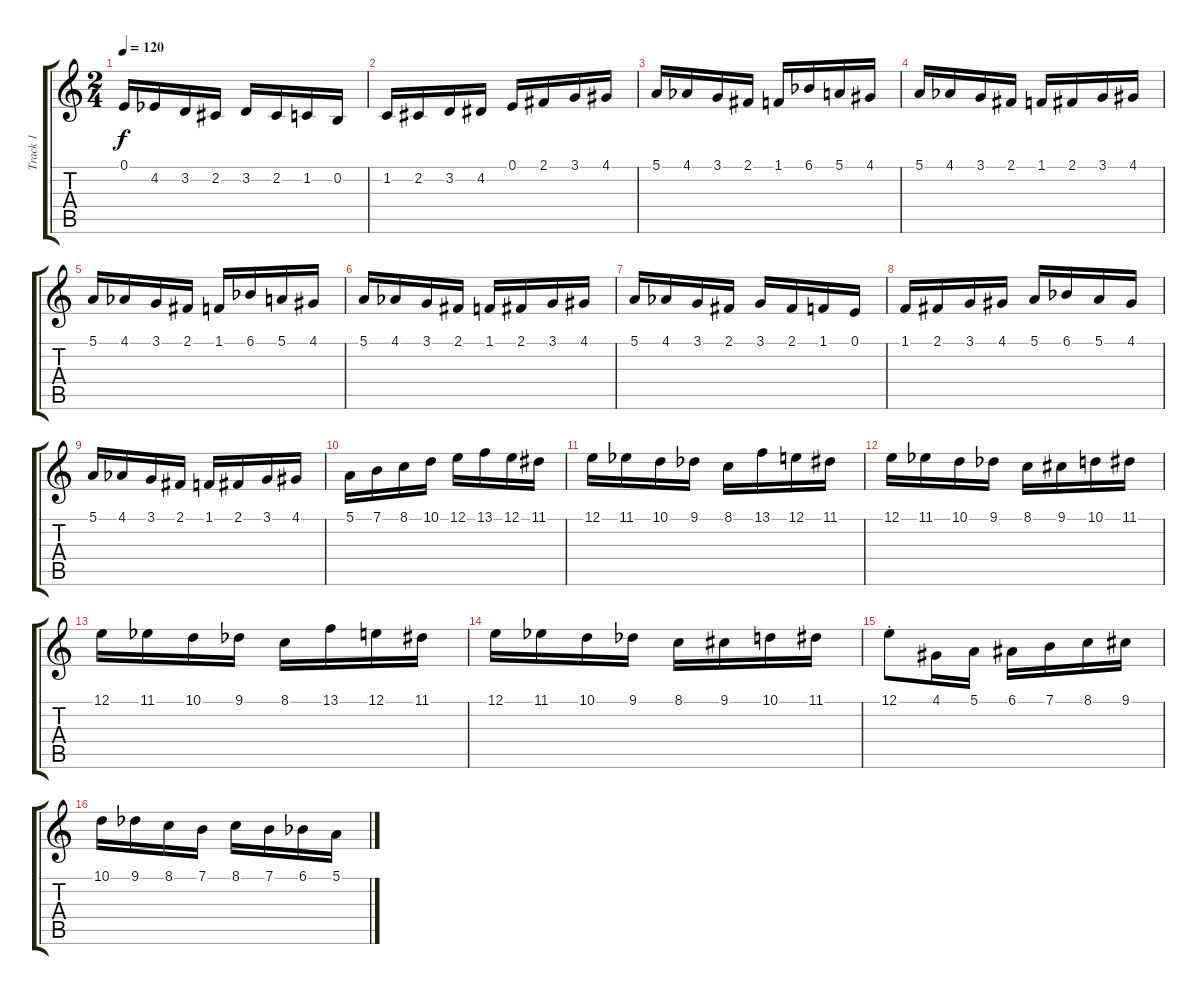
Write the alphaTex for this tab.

\track ("Track 1" "Track 1") {instrument synthstrings1}
\staff {score tabs}
\tuning (E4 B3 G3 D3 A2 E2) {hide}
\ts (2 4)
\tempo 120
\clef g2
\ks c
0.1.16{dy f} 4.2{acc b}.16 3.2.16 2.2.16 3.2.16 2.2.16 1.2.16 0.2.16 |
1.2.16 2.2.16 3.2.16 4.2.16 0.1.16 2.1.16 3.1.16 4.1.16 |
5.1.16 4.1{acc b}.16 3.1.16 2.1.16 1.1.16 6.1{acc b}.16 5.1.16 4.1.16 |
5.1.16 4.1{acc b}.16 3.1.16 2.1.16 1.1.16 2.1.16 3.1.16 4.1.16 |
5.1.16 4.1{acc b}.16 3.1.16 2.1.16 1.1.16 6.1{acc b}.16 5.1.16 4.1.16 |
5.1.16 4.1{acc b}.16 3.1.16 2.1.16 1.1.16 2.1.16 3.1.16 4.1.16 |
5.1.16 4.1{acc b}.16 3.1.16 2.1.16 3.1.16 2.1.16 1.1.16 0.1.16 |
1.1.16 2.1.16 3.1.16 4.1.16 5.1.16 6.1{acc b}.16 5.1.16 4.1.16 |
5.1.16 4.1{acc b}.16 3.1.16 2.1.16 1.1.16 2.1.16 3.1.16 4.1.16 |
5.1.16 7.1.16 8.1.16 10.1.16 12.1.16 13.1.16 12.1.16 11.1.16 |
12.1.16 11.1{acc b}.16 10.1.16 9.1{acc b}.16 8.1.16 13.1.16 12.1.16 11.1.16 |
12.1.16 11.1{acc b}.16 10.1.16 9.1{acc b}.16 8.1.16 9.1.16 10.1.16 11.1.16 |
12.1.16 11.1{acc b}.16 10.1.16 9.1{acc b}.16 8.1.16 13.1.16 12.1.16 11.1.16 |
12.1.16 11.1{acc b}.16 10.1.16 9.1{acc b}.16 8.1.16 9.1.16 10.1.16 11.1.16 |
12.1{st}.8 4.1.16 5.1.16 6.1.16 7.1.16 8.1.16 9.1.16 |
10.1.16 9.1{acc b}.16 8.1.16 7.1.16 8.1.16 7.1.16 6.1{acc b}.16 5.1.16
